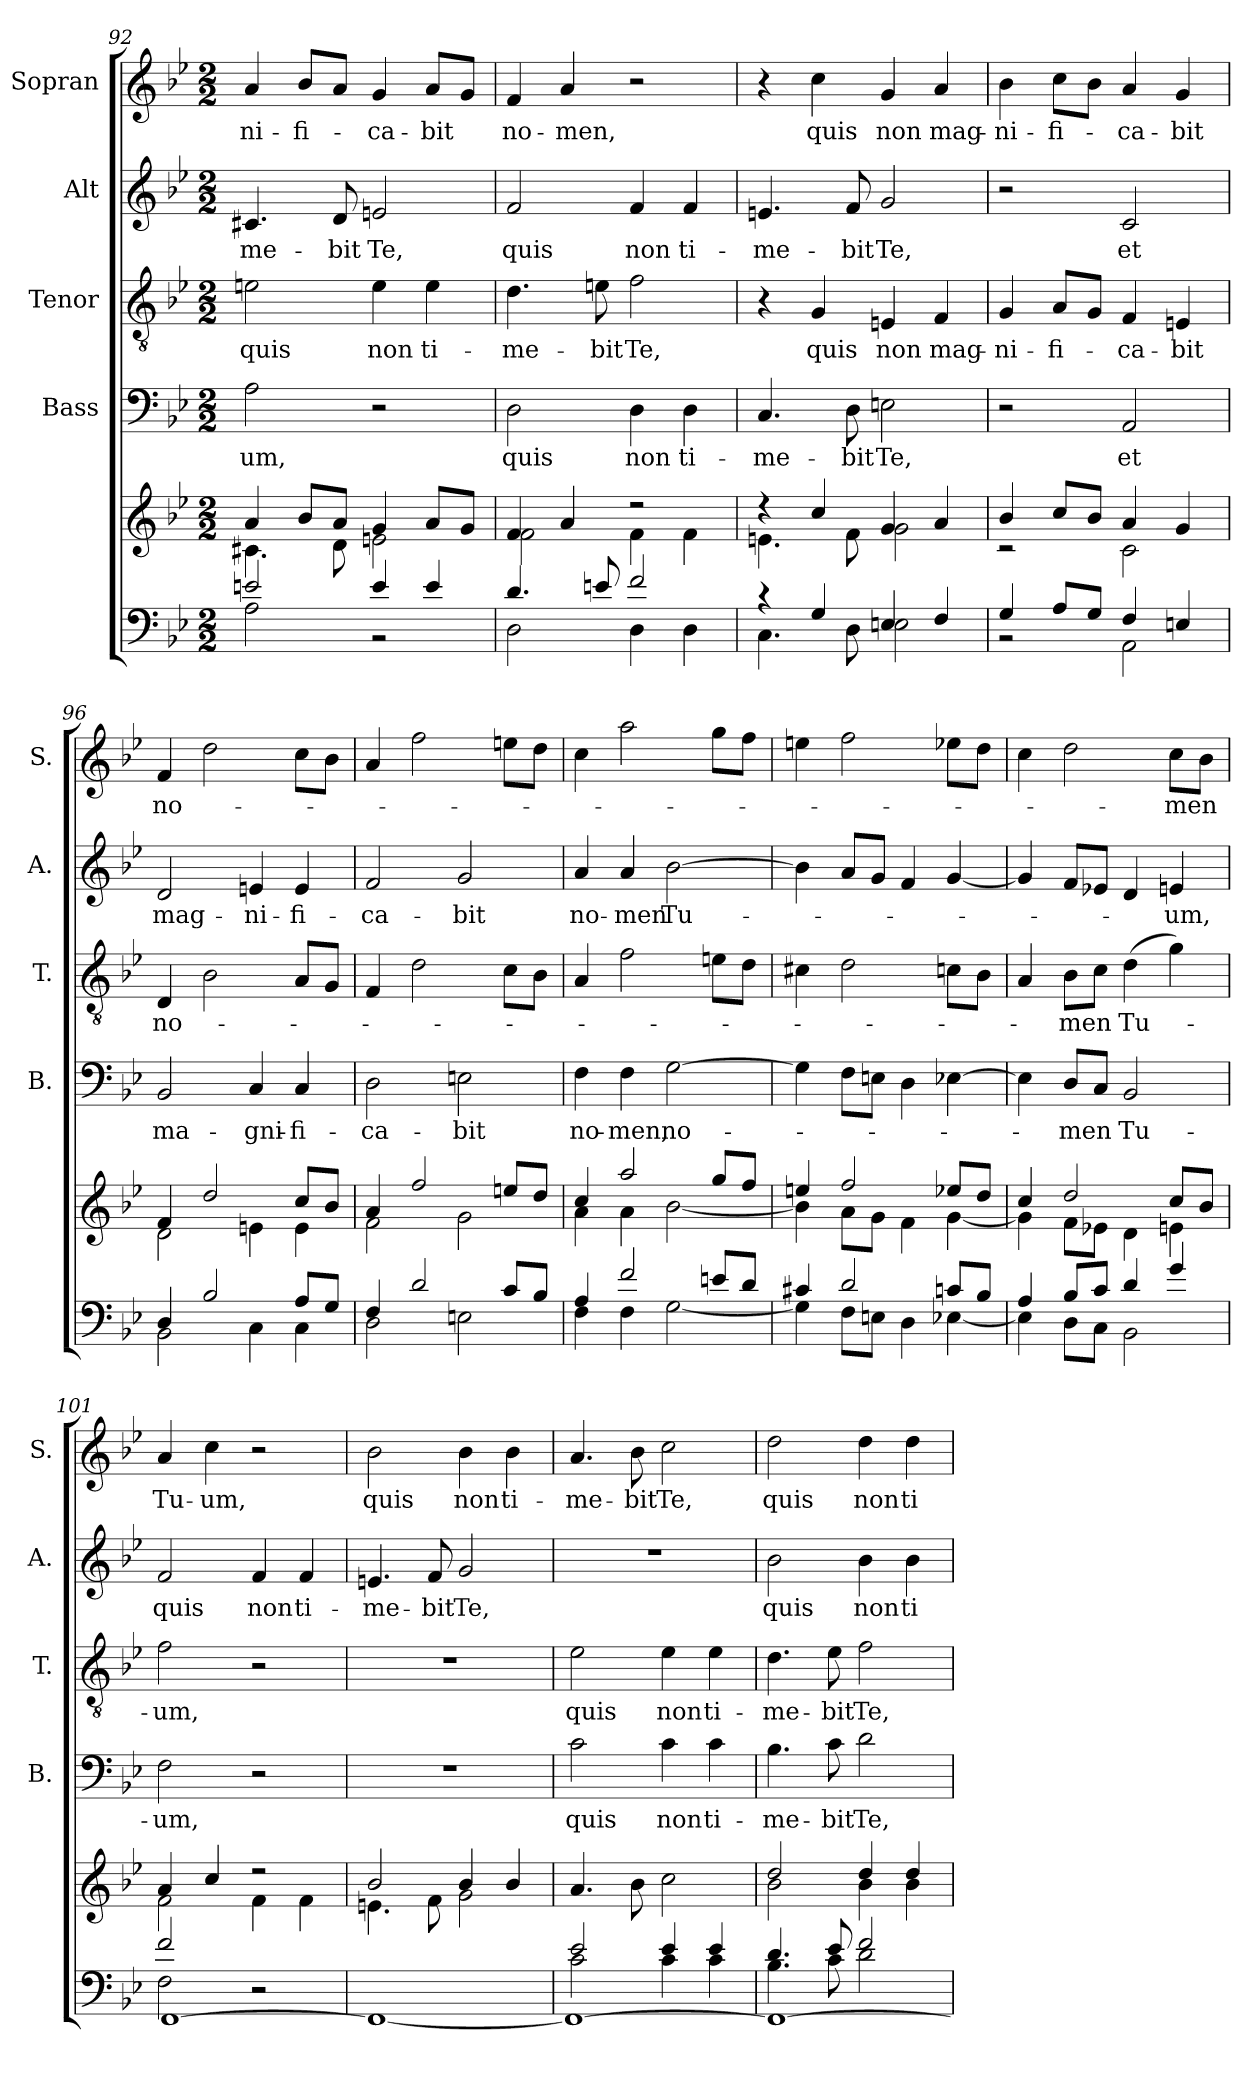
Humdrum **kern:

**kern	**kern	**kern	**text	**kern	**text	**kern	**text	**kern	**text
*part5	*part5	*part4	*part4	*part3	*part3	*part2	*part2	*part1	*part1
*staff6	*staff5	*staff4	*staff4	*staff3	*staff3	*staff2	*staff2	*staff1	*staff1
*	*	*I"Bass	*	*I"Tenor	*	*I"Alt	*	*I"Sopran	*
*	*	*I'B.	*	*I'T.	*	*I'A.	*	*I'S.	*
!!LO:LB:g=z
*clefF4	*clefG2	*clefF4	*	*clefGv2	*	*clefG2	*	*clefG2	*
*k[b-e-]	*k[b-e-]	*k[b-e-]	*	*k[b-e-]	*	*k[b-e-]	*	*k[b-e-]	*
*B-:	*B-:	*B-:	*	*B-:	*	*B-:	*	*B-:	*
*M2/2	*M2/2	*M2/2	*	*M2/2	*	*M2/2	*	*M2/2	*
=92	=92	=92	=92	=92	=92	=92	=92	=92	=92
*^	*^	*	*	*	*	*	*	*	*
!	!	!	!	!	!LO:LY:b	!	!LO:LY:b	!	!LO:LY:b	!	!LO:LY:b
2en/	2A\	4a/	4.c#X\	2A\	-um,	2en\	quis	4.c#X/	-me-	4a/	-ni-
!	!	!	!	!	!	!	!	!	!	!	!LO:LY:b
.	.	8b-/L	.	.	.	.	.	.	.	8b-/L	-fi-
!	!	!	!	!	!	!	!	!	!LO:LY:b	!	!
.	.	8a/J	8d\	.	.	.	.	8d/	-bit	8a/J	.
!	!	!	!	!	!	!	!LO:LY:b	!	!LO:LY:b	!	!LO:LY:b
4e/	2r	4g/	2en\	2r	.	4e\	non	2en/	Te,	4g/	-ca-
!	!	!	!	!	!	!	!LO:LY:b	!	!	!	!LO:LY:b
4e/	.	8a/L	.	.	.	4e\	ti-	.	.	8a/L	-bit
.	.	8g/J	.	.	.	.	.	.	.	8g/J	.
=93	=93	=93	=93	=93	=93	=93	=93	=93	=93	=93	=93
!	!	!	!	!	!LO:LY:b	!	!LO:LY:b	!	!LO:LY:b	!	!LO:LY:b
4.d/	2D\	4f/	2f\	2D\	quis	4.d\	-me-	2f/	quis	4f/	no-
!	!	!	!	!	!	!	!	!	!	!	!LO:LY:b
.	.	4a/	.	.	.	.	.	.	.	4a/	-men,
!	!	!	!	!	!	!	!LO:LY:b	!	!	!	!
8en/	.	.	.	.	.	8en\	-bit	.	.	.	.
!	!	!	!	!	!LO:LY:b	!	!LO:LY:b	!	!LO:LY:b	!	!
2f/	4D\	2r	4f\	4D\	non	2f\	Te,	4f/	non	2r	.
!	!	!	!	!	!LO:LY:b	!	!	!	!LO:LY:b	!	!
.	4D\	.	4f\	4D\	ti-	.	.	4f/	ti-	.	.
=94	=94	=94	=94	=94	=94	=94	=94	=94	=94	=94	=94
!	!	!	!	!	!LO:LY:b	!	!	!	!LO:LY:b	!	!
4rc	4.C\	4rdd	4.en\	4.C/	-me-	4r	.	4.en/	-me-	4r	.
!	!	!	!	!	!	!	!LO:LY:b	!	!	!	!LO:LY:b
4G/	.	4cc/	.	.	.	4G/	quis	.	.	4cc\	quis
!	!	!	!	!	!LO:LY:b	!	!	!	!LO:LY:b	!	!
.	8D\	.	8f\	8D\	-bit	.	.	8f/	-bit	.	.
!	!	!	!	!	!LO:LY:b	!	!LO:LY:b	!	!LO:LY:b	!	!LO:LY:b
4En/	2E\	4g/	2g\	2En\	Te,	4En/	non	2g/	Te,	4g/	non
!	!	!	!	!	!	!	!LO:LY:b	!	!	!	!LO:LY:b
4F/	.	4a/	.	.	.	4F/	mag-	.	.	4a/	mag-
=95	=95	=95	=95	=95	=95	=95	=95	=95	=95	=95	=95
!	!	!	!	!	!	!	!LO:LY:b	!	!	!	!LO:LY:b
4G/	2rBB	4b-/	2rc	2r	.	4G/	-ni-	2r	.	4b-\	-ni-
!	!	!	!	!	!	!	!LO:LY:b	!	!	!	!LO:LY:b
8A/L	.	8cc/L	.	.	.	8A/L	-fi-	.	.	8cc\L	-fi-
8G/J	.	8b-/J	.	.	.	8G/J	.	.	.	8b-\J	.
!	!	!	!	!	!LO:LY:b	!	!LO:LY:b	!	!LO:LY:b	!	!LO:LY:b
4F/	2AA\	4a/	2c\	2AA/	et	4F/	-ca-	2c/	et	4a/	-ca-
!	!	!	!	!	!	!	!LO:LY:b	!	!	!	!LO:LY:b
4En/	.	4g/	.	.	.	4En/	-bit	.	.	4g/	-bit
=96	=96	=96	=96	=96	=96	=96	=96	=96	=96	=96	=96
!	!	!	!	!	!LO:LY:b	!	!LO:LY:b	!	!LO:LY:b	!	!LO:LY:b
4D/	2BB-\	4f/	2d\	2BB-/	ma-	4D/	no-	2d/	mag-	4f/	no-
2B-/	.	2dd/	.	.	.	2B-\	.	.	.	2dd\	.
!	!	!	!	!	!LO:LY:b	!	!	!	!LO:LY:b	!	!
.	4C\	.	4en\	4C/	-gni-	.	.	4en/	-ni-	.	.
!	!	!	!	!	!LO:LY:b	!	!	!	!LO:LY:b	!	!
8A/L	4C\	8cc/L	4e\	4C/	-fi-	8A/L	.	4e/	-fi-	8cc\L	.
8G/J	.	8b-/J	.	.	.	8G/J	.	.	.	8b-\J	.
=97	=97	=97	=97	=97	=97	=97	=97	=97	=97	=97	=97
!	!	!	!	!	!LO:LY:b	!	!	!	!LO:LY:b	!	!
4F/	2D\	4a/	2f\	2D\	-ca-	4F/	.	2f/	-ca-	4a/	.
2d/	.	2ff/	.	.	.	2d\	.	.	.	2ff\	.
!	!	!	!	!	!LO:LY:b	!	!	!	!LO:LY:b	!	!
.	2En\	.	2g\	2En\	-bit	.	.	2g/	-bit	.	.
8c/L	.	8een/L	.	.	.	8c\L	.	.	.	8een\L	.
8B-/J	.	8dd/J	.	.	.	8B-\J	.	.	.	8dd\J	.
!!LO:PB:g=z
=98	=98	=98	=98	=98	=98	=98	=98	=98	=98	=98	=98
!	!	!	!	!	!LO:LY:b	!	!	!	!LO:LY:b	!	!
4A/	4F\	4cc/	4a\	4F\	no-	4A/	.	4a/	no-	4cc\	.
!	!	!	!	!	!LO:LY:b	!	!	!	!LO:LY:b	!	!
2f/	4F\	2aa/	4a\	4F\	-men,	2f\	.	4a/	-men	2aa\	.
!	!	!	!	!	!LO:LY:b	!	!	!	!LO:LY:b	!	!
.	[<2G\	.	[<2b-\	[2G\	no-	.	.	[2b-\	Tu-	.	.
8en/L	.	8gg/L	.	.	.	8en\L	.	.	.	8gg\L	.
8d/J	.	8ff/J	.	.	.	8d\J	.	.	.	8ff\J	.
=99	=99	=99	=99	=99	=99	=99	=99	=99	=99	=99	=99
4c#X/	4G\]	4een/	4b-\]	4G\]	.	4c#X\	.	4b-\]	.	4een\	.
2d/	8F\L	2ff/	8a\L	8F\L	.	2d\	.	8a/L	.	2ff\	.
.	8En\J	.	8g\J	8En\J	.	.	.	8g/J	.	.	.
.	4D\	.	4f\	4D\	.	.	.	4f/	.	.	.
8cn/L	[<4E-X\	8ee-X/L	[<4g\	[4E-X\	.	8cn\L	.	[4g/	.	8ee-X\L	.
8B-/J	.	8dd/J	.	.	.	8B-\J	.	.	.	8dd\J	.
=100	=100	=100	=100	=100	=100	=100	=100	=100	=100	=100	=100
4A/	4E-\]	4cc/	4g\]	4E-\]	.	4A/	.	4g/]	.	4cc\	.
!	!	!	!	!	!LO:LY:b	!	!LO:LY:b	!	!	!	!
8B-/L	8D\L	2dd/	8f\L	8D/L	-men	8B-\L	-men	8f/L	.	2dd\	.
8c/J	8C\J	.	8e-X\J	8C/J	.	8c\J	.	8e-X/J	.	.	.
!	!	!	!	!	!LO:LY:b	!	!LO:LY:b	!	!	!	!
4d/	2BB-\	.	4d\	2BB-/	Tu-	(>4d\	Tu-	4d/	.	.	.
!	!	!	!	!	!	!	!	!	!LO:LY:b	!	!LO:LY:b
4g/	.	8cc/L	4en\	.	.	4g\)	.	4en/	-um,	8cc\L	-men
.	.	8b-/J	.	.	.	.	.	.	.	8b-\J	.
=101	=101	=101	=101	=101	=101	=101	=101	=101	=101	=101	=101
*	*^	*	*	*	*	*	*	*	*	*	*
!	!	!	!	!	!	!LO:LY:b	!	!LO:LY:b	!	!LO:LY:b	!	!LO:LY:b
2f/	2F\	[1FF	4a/	2f\	2F\	-um,	2f\	-um,	2f/	quis	4a/	Tu-
!	!	!	!	!	!	!	!	!	!	!	!	!LO:LY:b
.	.	.	4cc/	.	.	.	.	.	.	.	4cc\	-um,
!	!	!	!	!	!	!	!	!	!	!LO:LY:b	!	!
2r	2r	.	2r	4f\	2r	.	2r	.	4f/	non	2r	.
!	!	!	!	!	!	!	!	!	!	!LO:LY:b	!	!
.	.	.	.	4f\	.	.	.	.	4f/	ti-	.	.
*v	*v	*v	*	*	*	*	*	*	*	*	*	*
=102	=102	=102	=102	=102	=102	=102	=102	=102	=102	=102
!	!	!	!	!	!	!	!	!LO:LY:b	!	!LO:LY:b
1FF_	2b-/	4.en\	1r	.	1r	.	4.en/	-me-	2b-\	quis
!	!	!	!	!	!	!	!	!LO:LY:b	!	!
.	.	8f\	.	.	.	.	8f/	-bit	.	.
!	!	!	!	!	!	!	!	!LO:LY:b	!	!LO:LY:b
.	4b-/	2g\	.	.	.	.	2g/	Te,	4b-\	non
!	!	!	!	!	!	!	!	!	!	!LO:LY:b
.	4b-/	.	.	.	.	.	.	.	4b-\	ti-
*	*v	*v	*	*	*	*	*	*	*	*
!!LO:LB:g=z
=103	=103	=103	=103	=103	=103	=103	=103	=103	=103
*^	*	*	*	*	*	*	*	*	*
*	*^	*	*	*	*	*	*	*	*	*
!	!	!	!	!	!LO:LY:b	!	!LO:LY:b	!	!	!	!LO:LY:b
2e-/	2c\	1FF_	4.a/	2c\	quis	2e-\	quis	1r	.	4.a/	-me-
!	!	!	!	!	!	!	!	!	!	!	!LO:LY:b
.	.	.	8b-\	.	.	.	.	.	.	8b-\	-bit
!	!	!	!	!	!LO:LY:b	!	!LO:LY:b	!	!	!	!LO:LY:b
4e-/	4c\	.	2cc\	4c\	non	4e-\	non	.	.	2cc\	Te,
!	!	!	!	!	!LO:LY:b	!	!LO:LY:b	!	!	!	!
4e-/	4c\	.	.	4c\	ti-	4e-\	ti-	.	.	.	.
=104	=104	=104	=104	=104	=104	=104	=104	=104	=104	=104	=104
*	*	*	*^	*	*	*	*	*	*	*	*
!	!	!	!	!	!	!LO:LY:b	!	!LO:LY:b	!	!LO:LY:b	!	!LO:LY:b
4.d/	4.B-\	1FF_	2dd/	2b-\	4.B-\	-me-	4.d\	-me-	2b-\	quis	2dd\	quis
!	!	!	!	!	!	!LO:LY:b	!	!LO:LY:b	!	!	!	!
8e-/	8c\	.	.	.	8c\	-bit	8e-\	-bit	.	.	.	.
!	!	!	!	!	!	!LO:LY:b	!	!LO:LY:b	!	!LO:LY:b	!	!LO:LY:b
2f/	2d\	.	4dd/	4b-\	2d\	Te,	2f\	Te,	4b-\	non	4dd\	non
!	!	!	!	!	!	!	!	!	!	!LO:LY:b	!	!LO:LY:b
.	.	.	4dd/	4b-\	.	.	.	.	4b-\	ti-	4dd\	ti-
*v	*v	*v	*	*	*	*	*	*	*	*	*	*
*	*v	*v	*	*	*	*	*	*	*	*
=	=	=	=	=	=	=	=	=	=
*-	*-	*-	*-	*-	*-	*-	*-	*-	*-
